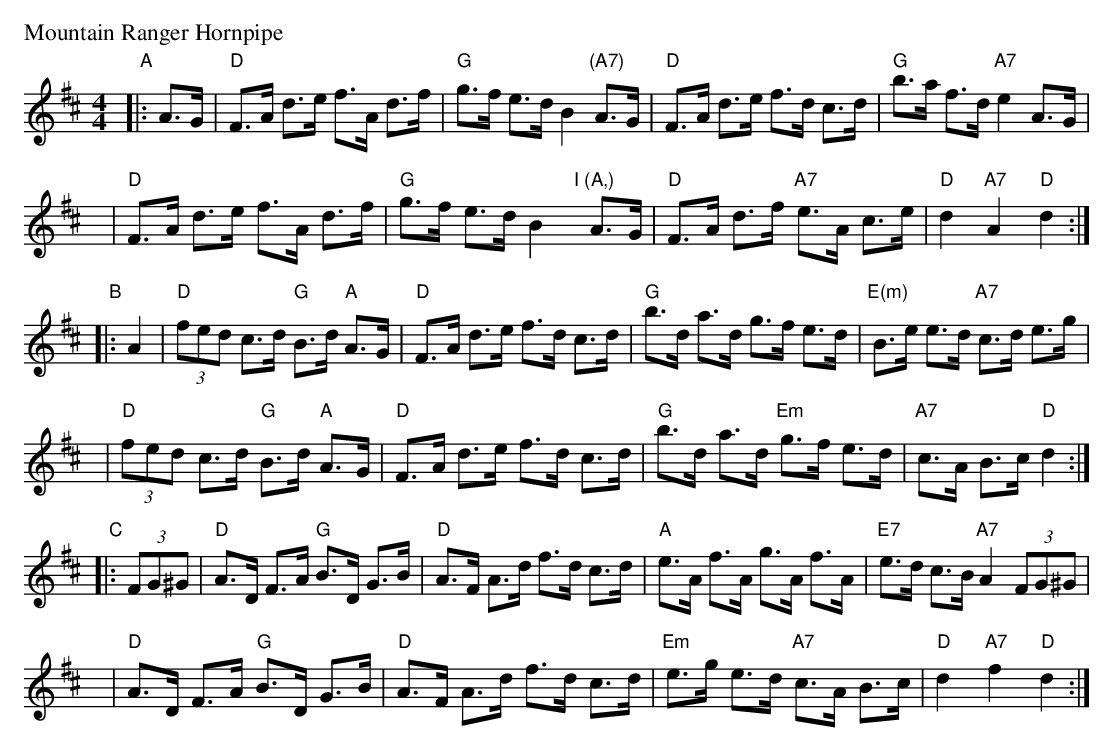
X:1
P: Mountain Ranger Hornpipe
M: 4/4
L: 1/8
K: D
"A"|:A>G \
| "D"F>A d>e f>A d>f | "G"g>f e>d B2 "(A7)"A>G \
| "D"F>A d>e f>d c>d | "G"b>a f>d "A7"e2 A>G |
y8\
| "D"F>A d>e f>A d>f | "G"g>f e>d B2 "I"[|] "(A,)"A>G \
| "D"F>A d>f "A7"e>A c>e | "D"d2 "A7"A2 "D"d2 :|
"B"|: A2 \
| "D"(3fed c>d "G"B>d "A"A>G | "D"F>A d>e f>d c>d \
| "G"b>d a>d g>f e>d | "E(m)"B>e e>d "A7"c>d e>g |
y4\
| "D"(3fed c>d "G"B>d "A"A>G | "D"F>A d>e f>d c>d \
| "G"b>d a>d "Em"g>f e>d | "A7"c>A B>c "D"d2 :|
"C"|: (3FG^G \
| "D"A>D F>A "G"B>D G>B | "D"A>F A>d f>d c>d \
| "A"e>A f>A g>A f>A | "E7"e>d c>B "A7"A2 (3FG^G |
y8\
| "D"A>D F>A "G"B>D G>B | "D"A>F A>d f>d c>d \
| "Em"e>g e>d "A7"c>A B>c | "D"d2 "A7"f2 "D"d2 :|
